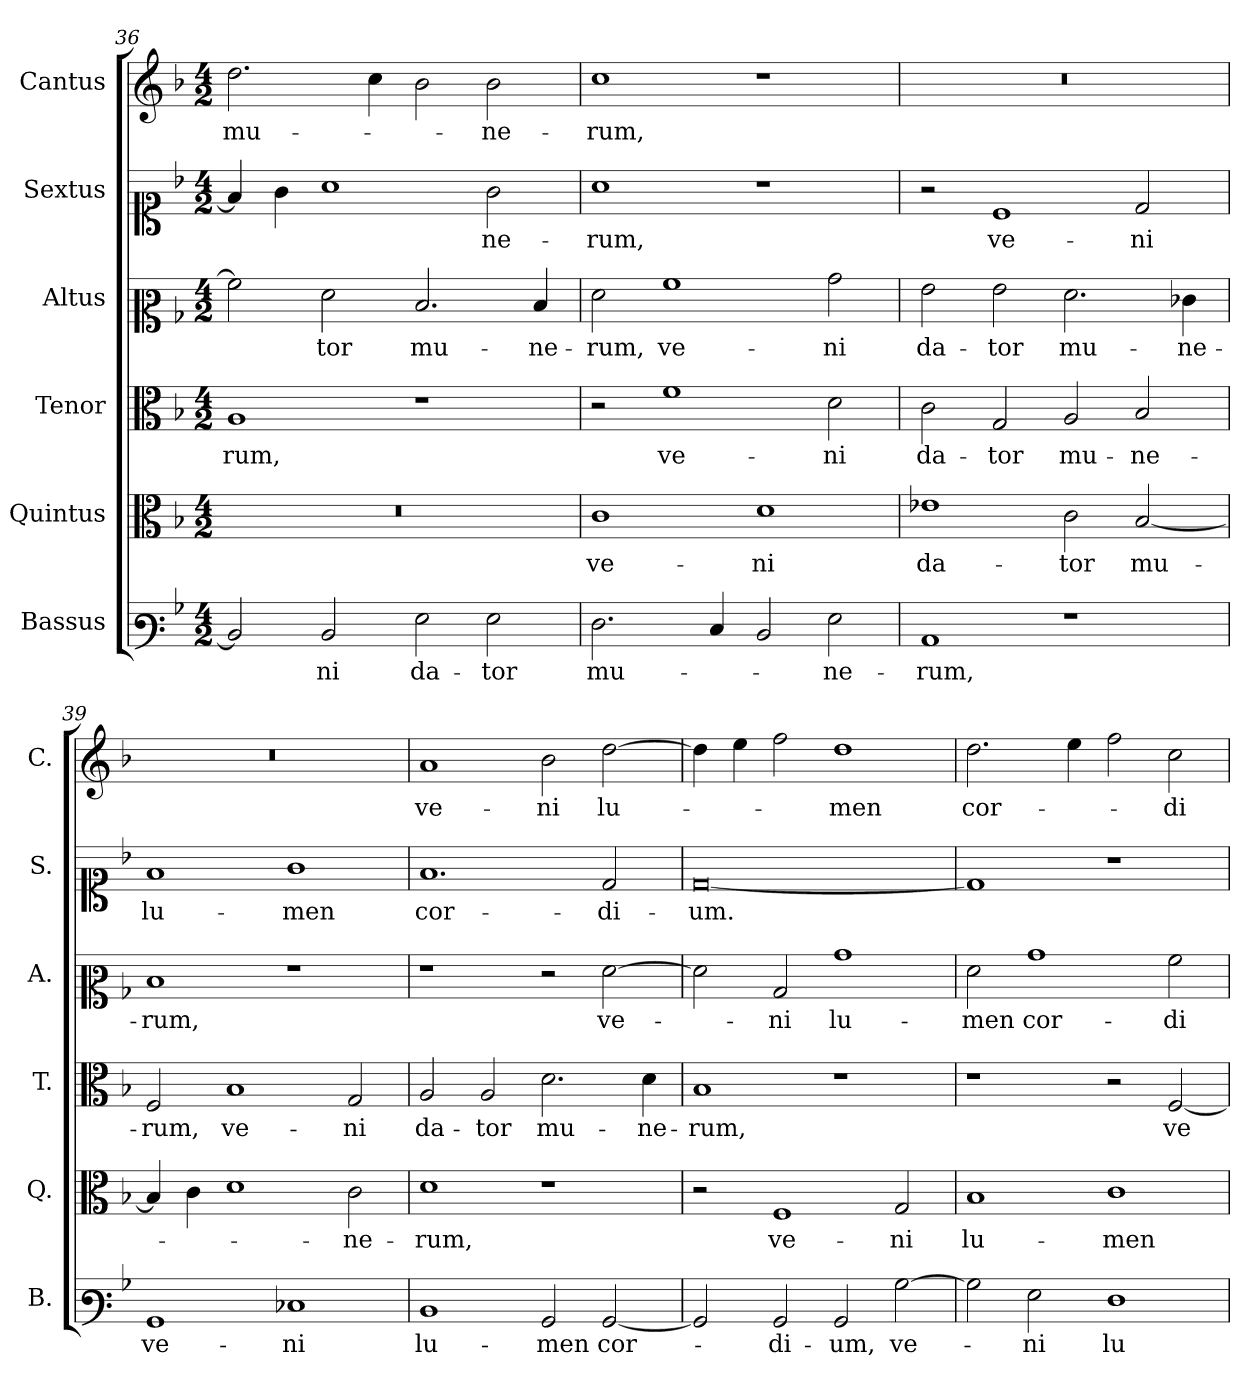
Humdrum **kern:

**kern	**text	**kern	**text	**kern	**text	**kern	**text	**kern	**text	**kern	**text
*part6	*part6	*part5	*part5	*part4	*part4	*part3	*part3	*part2	*part2	*part1	*part1
*staff6	*staff6	*staff5	*staff5	*staff4	*staff4	*staff3	*staff3	*staff2	*staff2	*staff1	*staff1
*I"Bassus	*	*I"Quintus	*	*I"Tenor	*	*I"Altus	*	*I"Sextus	*	*I"Cantus	*
*I'B.	*	*I'Q.	*	*I'T.	*	*I'A.	*	*I'S.	*	*I'C.	*
*clefF3	*	*clefC3	*	*clefC3	*	*clefC2	*	*clefC1	*	*clefG2	*
*k[b-]	*	*k[b-]	*	*k[b-]	*	*k[b-]	*	*k[b-]	*	*k[b-]	*
*M4/2	*	*M4/2	*	*M4/2	*	*M4/2	*	*M4/2	*	*M4/2	*
=36	=36	=36	=36	=36	=36	=36	=36	=36	=36	=36	=36
!	!	!	!	!	!LO:LY:b	!	!	!	!	!	!LO:LY:b
2D/]	.	0r	.	1A	-rum,	2a\]	.	4f/]	.	2.dd\	mu-
.	.	.	.	.	.	.	.	4g\	.	.	.
!	!LO:LY:b	!	!	!	!	!	!LO:LY:b	!	!	!	!
2D/	-ni	.	.	.	.	2f\	-tor	1a	.	.	.
.	.	.	.	.	.	.	.	.	.	4cc\	.
!	!LO:LY:b	!	!	!	!	!	!LO:LY:b	!	!	!	!
2G\	da-	.	.	1r	.	2.d/	mu-	.	.	2b-\	.
!	!LO:LY:b	!	!	!	!	!	!	!	!LO:LY:b	!	!LO:LY:b
2G\	-tor	.	.	.	.	.	.	2g\	-ne-	2b-\	-ne-
!	!	!	!	!	!	!	!LO:LY:b	!	!	!	!
.	.	.	.	.	.	4d/	-ne-	.	.	.	.
=37	=37	=37	=37	=37	=37	=37	=37	=37	=37	=37	=37
!	!LO:LY:b	!	!LO:LY:b	!	!	!	!LO:LY:b	!	!LO:LY:b	!	!LO:LY:b
2.F\	mu-	1c	ve-	2r	.	2f\	-rum,	1a	-rum,	1cc	-rum,
!	!	!	!	!	!LO:LY:b	!	!LO:LY:b	!	!	!	!
.	.	.	.	1f	ve-	1a	ve-	.	.	.	.
4E/	.	.	.	.	.	.	.	.	.	.	.
!	!	!	!LO:LY:b	!	!	!	!	!	!	!	!
2D/	.	1d	-ni	.	.	.	.	1r	.	1r	.
!	!LO:LY:b	!	!	!	!LO:LY:b	!	!LO:LY:b	!	!	!	!
2G\	-ne-	.	.	2d\	-ni	2b-\	-ni	.	.	.	.
=38	=38	=38	=38	=38	=38	=38	=38	=38	=38	=38	=38
!	!LO:LY:b	!	!LO:LY:b	!	!LO:LY:b	!	!LO:LY:b	!	!	!	!
1C	-rum,	1e-X	da-	2c\	da-	2g\	da-	2r	.	0r	.
!	!	!	!	!	!LO:LY:b	!	!LO:LY:b	!	!LO:LY:b	!	!
.	.	.	.	2G/	-tor	2g\	-tor	1c	ve-	.	.
!	!	!	!LO:LY:b	!	!LO:LY:b	!	!LO:LY:b	!	!	!	!
1r	.	2c\	-tor	2A/	mu-	2.f\	mu-	.	.	.	.
!	!	!	!LO:LY:b	!	!LO:LY:b	!	!	!	!LO:LY:b	!	!
.	.	[2B-/	mu-	2B-/	-ne-	.	.	2d/	-ni	.	.
!	!	!	!	!	!	!	!LO:LY:b	!	!	!	!
.	.	.	.	.	.	4e-X\	-ne-	.	.	.	.
=39	=39	=39	=39	=39	=39	=39	=39	=39	=39	=39	=39
!	!LO:LY:b	!	!	!	!LO:LY:b	!	!LO:LY:b	!	!LO:LY:b	!	!
1BB-	ve-	4B-/]	.	2F/	-rum,	1d	-rum,	1f	lu-	0r	.
.	.	4c\	.	.	.	.	.	.	.	.	.
!	!	!	!	!	!LO:LY:b	!	!	!	!	!	!
.	.	1d	.	1B-	ve-	.	.	.	.	.	.
!	!LO:LY:b	!	!	!	!	!	!	!	!LO:LY:b	!	!
1E-X	-ni	.	.	.	.	1r	.	1g	-men	.	.
!	!	!	!LO:LY:b	!	!LO:LY:b	!	!	!	!	!	!
.	.	2c\	-ne-	2G/	-ni	.	.	.	.	.	.
=40	=40	=40	=40	=40	=40	=40	=40	=40	=40	=40	=40
!	!LO:LY:b	!	!LO:LY:b	!	!LO:LY:b	!	!	!	!LO:LY:b	!	!LO:LY:b
1D	lu-	1d	-rum,	2A/	da-	1r	.	1.f	cor-	1a	ve-
!	!	!	!	!	!LO:LY:b	!	!	!	!	!	!
.	.	.	.	2A/	-tor	.	.	.	.	.	.
!	!LO:LY:b	!	!	!	!LO:LY:b	!	!	!	!	!	!LO:LY:b
2BB-/	-men	1r	.	2.d\	mu-	2r	.	.	.	2b-\	-ni
!	!LO:LY:b	!	!	!	!	!	!LO:LY:b	!	!LO:LY:b	!	!LO:LY:b
[2BB-/	cor-	.	.	.	.	[2f\	ve-	2d/	-di-	[2dd\	lu-
!	!	!	!	!	!LO:LY:b	!	!	!	!	!	!
.	.	.	.	4d\	-ne-	.	.	.	.	.	.
=41	=41	=41	=41	=41	=41	=41	=41	=41	=41	=41	=41
!	!	!	!	!	!LO:LY:b	!	!	!	!LO:LY:b	!	!
2BB-/]	.	2r	.	1B-	-rum,	2f\]	.	[0d	-um.	4dd\]	.
.	.	.	.	.	.	.	.	.	.	4ee\	.
!	!LO:LY:b	!	!LO:LY:b	!	!	!	!LO:LY:b	!	!	!	!
2BB-/	-di-	1F	ve-	.	.	2B-/	-ni	.	.	2ff\	.
!	!LO:LY:b	!	!	!	!	!	!LO:LY:b	!	!	!	!LO:LY:b
2BB-/	-um,	.	.	1r	.	1b-	lu-	.	.	1dd	-men
!	!LO:LY:b	!	!LO:LY:b	!	!	!	!	!	!	!	!
[2B-\	ve-	2G/	-ni	.	.	.	.	.	.	.	.
=42	=42	=42	=42	=42	=42	=42	=42	=42	=42	=42	=42
!	!	!	!LO:LY:b	!	!	!	!LO:LY:b	!	!	!	!LO:LY:b
2B-\]	.	1B-	lu-	1r	.	2f\	-men	1d]	.	2.dd\	cor-
!	!LO:LY:b	!	!	!	!	!	!LO:LY:b	!	!	!	!
2G\	-ni	.	.	.	.	1b-	cor-	.	.	.	.
.	.	.	.	.	.	.	.	.	.	4ee\	.
!	!LO:LY:b	!	!LO:LY:b	!	!	!	!	!	!	!	!
1F	lu-	1c	-men	2r	.	.	.	1r	.	2ff\	.
!	!	!	!	!	!LO:LY:b	!	!LO:LY:b	!	!	!	!LO:LY:b
.	.	.	.	[2F/	ve-	2a\	-di-	.	.	2cc\	-di-
=	=	=	=	=	=	=	=	=	=	=	=
*-	*-	*-	*-	*-	*-	*-	*-	*-	*-	*-	*-
